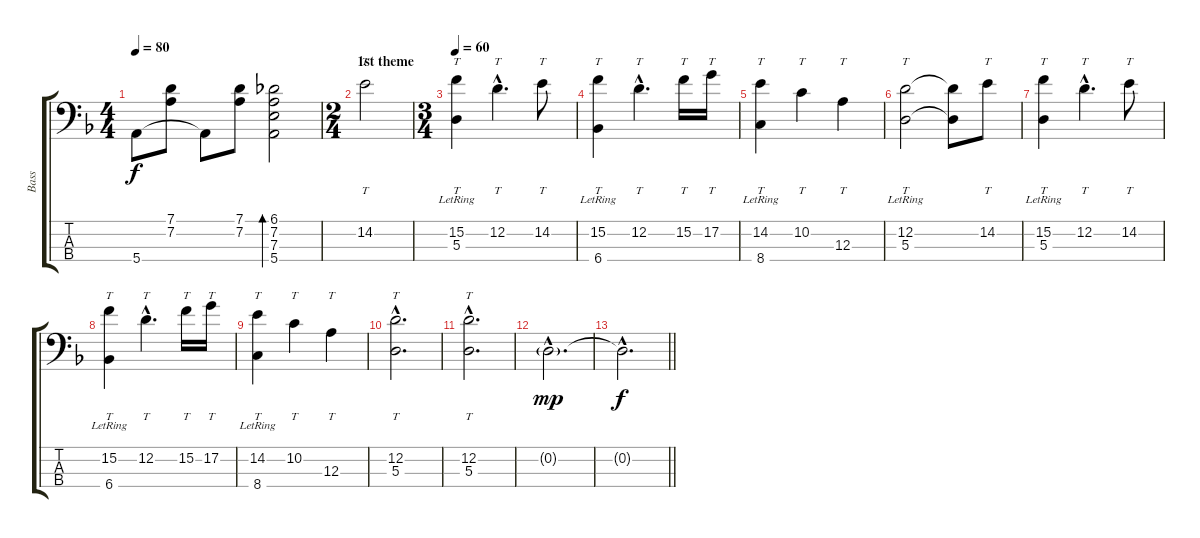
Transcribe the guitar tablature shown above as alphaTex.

\track ("Bass" "Bass") {instrument electricbassfinger}
\staff {score tabs}
\tuning (G2 D2 A1 E1) {hide}
\ts (4 4)
\tempo 80
\clef f4
\ks dminor
5.4.8{dy f} (7.1 7.2).8 5.4{t}.8 (7.1 7.2).8 (6.1 7.2 7.3 5.4).2{bd 30} |
\ts (2 4)
\section ("" "1st theme")
14.2.2{tt volume 13} |
\ts (3 4)
\tempo 60
(15.2 5.3{lr}).4{tt} 12.2{hac}.4{tt d} 14.2.8{tt} |
(15.2 6.4{lr}).4{tt} 12.2{hac}.4{tt d} 15.2.16{tt} 17.2.16{tt} |
(14.2 8.4{lr}).4{tt} 10.2.4{tt} 12.3.4{tt} |
(12.2 5.3{lr}).2{tt} (12.2{t} 5.3{t}).8 14.2.8{tt} |
(15.2 5.3{lr}).4{tt} 12.2{hac}.4{tt d} 14.2.8{tt} |
(15.2 6.4{lr}).4{tt} 12.2{hac}.4{tt d} 15.2.16{tt} 17.2.16{tt} |
(14.2 8.4{lr}).4{tt} 10.2.4{tt} 12.3.4{tt} |
(12.2{hac} 5.3{hac}).2{tt d} |
(12.2{hac} 5.3{hac}).2{tt d} |
0.2{g hac}.2{d dy mp} |
\barLineRight lightlight
0.2{hac t}.2{d dy f}
